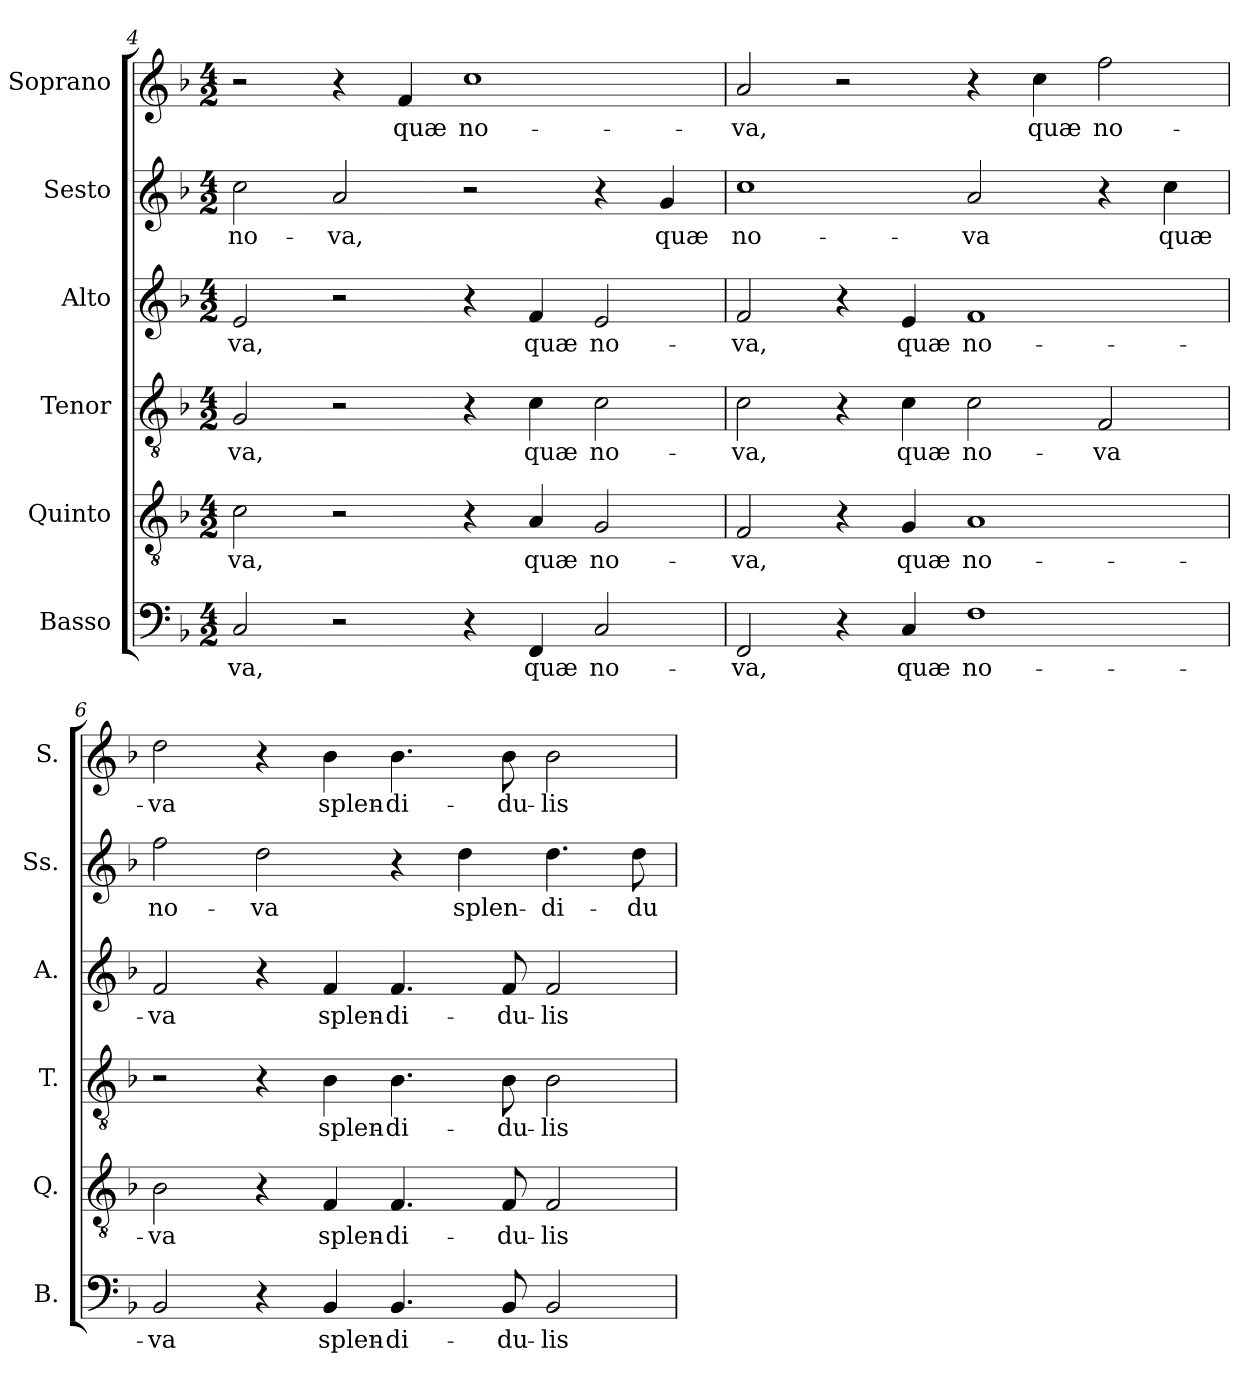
**kern	**text	**kern	**text	**kern	**text	**kern	**text	**kern	**text	**kern	**text
*part6	*part6	*part5	*part5	*part4	*part4	*part3	*part3	*part2	*part2	*part1	*part1
*staff6	*staff6	*staff5	*staff5	*staff4	*staff4	*staff3	*staff3	*staff2	*staff2	*staff1	*staff1
*I"Basso	*	*I"Quinto	*	*I"Tenor	*	*I"Alto	*	*I"Sesto	*	*I"Soprano	*
*I'B.	*	*I'Q.	*	*I'T.	*	*I'A.	*	*I'Ss.	*	*I'S.	*
*clefF4	*	*clefGv2	*	*clefGv2	*	*clefG2	*	*clefG2	*	*clefG2	*
*	*	*ITrd7c12	*	*ITrd7c12	*	*	*	*	*	*	*
*k[b-]	*	*k[b-]	*	*k[b-]	*	*k[b-]	*	*k[b-]	*	*k[b-]	*
*F:	*	*F:	*	*F:	*	*F:	*	*F:	*	*F:	*
*M4/2	*	*M4/2	*	*M4/2	*	*M4/2	*	*M4/2	*	*M4/2	*
=4	=4	=4	=4	=4	=4	=4	=4	=4	=4	=4	=4
!	!LO:LY:b:color=#000000	!	!	!	!	!	!	!	!	!	!
!	!	!	!LO:LY:b:color=#000000	!	!	!	!	!	!	!	!
!	!	!	!	!	!LO:LY:b:color=#000000	!	!	!	!	!	!
!	!	!	!	!	!	!	!LO:LY:b:color=#000000	!	!	!	!
!	!	!	!	!	!	!	!	!	!LO:LY:b:color=#000000	!	!
2Ci/	-va,	2Ci\	-va,	2GGi/	-va,	2ei/	-va,	2cci\	no-	2r	.
!	!	!	!	!	!	!	!	!	!LO:LY:b:color=#000000	!	!
2r	.	2r	.	2r	.	2r	.	2ai/	-va,	4r	.
!	!	!	!	!	!	!	!	!	!	!	!LO:LY:b:color=#000000
.	.	.	.	.	.	.	.	.	.	4fi/	quæ
!	!	!	!	!	!	!	!	!	!	!	!LO:LY:b:color=#000000
4r	.	4r	.	4r	.	4r	.	2r	.	1cci	no-
!	!LO:LY:b:color=#000000	!	!	!	!	!	!	!	!	!	!
!	!	!	!LO:LY:b:color=#000000	!	!	!	!	!	!	!	!
!	!	!	!	!	!LO:LY:b:color=#000000	!	!	!	!	!	!
!	!	!	!	!	!	!	!LO:LY:b:color=#000000	!	!	!	!
4FFi/	quæ	4AAi/	quæ	4Ci\	quæ	4fi/	quæ	.	.	.	.
!	!LO:LY:b:color=#000000	!	!	!	!	!	!	!	!	!	!
!	!	!	!LO:LY:b:color=#000000	!	!	!	!	!	!	!	!
!	!	!	!	!	!LO:LY:b:color=#000000	!	!	!	!	!	!
!	!	!	!	!	!	!	!LO:LY:b:color=#000000	!	!	!	!
2Ci/	no-	2GGi/	no-	2Ci\	no-	2ei/	no-	4r	.	.	.
!	!	!	!	!	!	!	!	!	!LO:LY:b:color=#000000	!	!
.	.	.	.	.	.	.	.	4gi/	quæ	.	.
=5	=5	=5	=5	=5	=5	=5	=5	=5	=5	=5	=5
!	!LO:LY:b:color=#000000	!	!	!	!	!	!	!	!	!	!
!	!	!	!LO:LY:b:color=#000000	!	!	!	!	!	!	!	!
!	!	!	!	!	!LO:LY:b:color=#000000	!	!	!	!	!	!
!	!	!	!	!	!	!	!LO:LY:b:color=#000000	!	!	!	!
!	!	!	!	!	!	!	!	!	!LO:LY:b:color=#000000	!	!
!	!	!	!	!	!	!	!	!	!	!	!LO:LY:b:color=#000000
2FFi/	-va,	2FFi/	-va,	2Ci\	-va,	2fi/	-va,	1cci	no-	2ai/	-va,
4r	.	4r	.	4r	.	4r	.	.	.	2r	.
!	!LO:LY:b:color=#000000	!	!	!	!	!	!	!	!	!	!
!	!	!	!LO:LY:b:color=#000000	!	!	!	!	!	!	!	!
!	!	!	!	!	!LO:LY:b:color=#000000	!	!	!	!	!	!
!	!	!	!	!	!	!	!LO:LY:b:color=#000000	!	!	!	!
4Ci/	quæ	4GGi/	quæ	4Ci\	quæ	4ei/	quæ	.	.	.	.
!	!LO:LY:b:color=#000000	!	!	!	!	!	!	!	!	!	!
!	!	!	!LO:LY:b:color=#000000	!	!	!	!	!	!	!	!
!	!	!	!	!	!LO:LY:b:color=#000000	!	!	!	!	!	!
!	!	!	!	!	!	!	!LO:LY:b:color=#000000	!	!	!	!
!	!	!	!	!	!	!	!	!	!LO:LY:b:color=#000000	!	!
1Fi	no-	1AAi	no-	2Ci\	no-	1fi	no-	2ai/	-va	4r	.
!	!	!	!	!	!	!	!	!	!	!	!LO:LY:b:color=#000000
.	.	.	.	.	.	.	.	.	.	4cci\	quæ
!	!	!	!	!	!LO:LY:b:color=#000000	!	!	!	!	!	!
!	!	!	!	!	!	!	!	!	!	!	!LO:LY:b:color=#000000
.	.	.	.	2FFi/	-va	.	.	4r	.	2ffi\	no-
!	!	!	!	!	!	!	!	!	!LO:LY:b:color=#000000	!	!
.	.	.	.	.	.	.	.	4cci\	quæ	.	.
=6	=6	=6	=6	=6	=6	=6	=6	=6	=6	=6	=6
!	!LO:LY:b:color=#000000	!	!	!	!	!	!	!	!	!	!
!	!	!	!LO:LY:b:color=#000000	!	!	!	!	!	!	!	!
!	!	!	!	!	!	!	!LO:LY:b:color=#000000	!	!	!	!
!	!	!	!	!	!	!	!	!	!LO:LY:b:color=#000000	!	!
!	!	!	!	!	!	!	!	!	!	!	!LO:LY:b:color=#000000
2BB-i/	-va	2BB-i\	-va	2r	.	2fi/	-va	2ffi\	no-	2ddi\	-va
!	!	!	!	!	!	!	!	!	!LO:LY:b:color=#000000	!	!
4r	.	4r	.	4r	.	4r	.	2ddi\	-va	4r	.
!	!LO:LY:b:color=#000000	!	!	!	!	!	!	!	!	!	!
!	!	!	!LO:LY:b:color=#000000	!	!	!	!	!	!	!	!
!	!	!	!	!	!LO:LY:b:color=#000000	!	!	!	!	!	!
!	!	!	!	!	!	!	!LO:LY:b:color=#000000	!	!	!	!
!	!	!	!	!	!	!	!	!	!	!	!LO:LY:b:color=#000000
4BB-i/	splen-	4FFi/	splen-	4BB-i\	splen-	4fi/	splen-	.	.	4b-i\	splen-
!	!LO:LY:b:color=#000000	!	!	!	!	!	!	!	!	!	!
!	!	!	!LO:LY:b:color=#000000	!	!	!	!	!	!	!	!
!	!	!	!	!	!LO:LY:b:color=#000000	!	!	!	!	!	!
!	!	!	!	!	!	!	!LO:LY:b:color=#000000	!	!	!	!
!	!	!	!	!	!	!	!	!	!	!	!LO:LY:b:color=#000000
4.BB-i/	-di-	4.FFi/	-di-	4.BB-i\	-di-	4.fi/	-di-	4r	.	4.b-i\	-di-
!	!	!	!	!	!	!	!	!	!LO:LY:b:color=#000000	!	!
.	.	.	.	.	.	.	.	4ddi\	splen-	.	.
!	!LO:LY:b:color=#000000	!	!	!	!	!	!	!	!	!	!
!	!	!	!LO:LY:b:color=#000000	!	!	!	!	!	!	!	!
!	!	!	!	!	!LO:LY:b:color=#000000	!	!	!	!	!	!
!	!	!	!	!	!	!	!LO:LY:b:color=#000000	!	!	!	!
!	!	!	!	!	!	!	!	!	!	!	!LO:LY:b:color=#000000
8BB-i/	-du-	8FFi/	-du-	8BB-i\	-du-	8fi/	-du-	.	.	8b-i\	-du-
!	!LO:LY:b:color=#000000	!	!	!	!	!	!	!	!	!	!
!	!	!	!LO:LY:b:color=#000000	!	!	!	!	!	!	!	!
!	!	!	!	!	!LO:LY:b:color=#000000	!	!	!	!	!	!
!	!	!	!	!	!	!	!LO:LY:b:color=#000000	!	!	!	!
!	!	!	!	!	!	!	!	!	!LO:LY:b:color=#000000	!	!
!	!	!	!	!	!	!	!	!	!	!	!LO:LY:b:color=#000000
2BB-i/	-lis	2FFi/	-lis	2BB-i\	-lis	2fi/	-lis	4.ddi\	-di-	2b-i\	-lis
!	!	!	!	!	!	!	!	!	!LO:LY:b:color=#000000	!	!
.	.	.	.	.	.	.	.	8ddi\	-du-	.	.
=	=	=	=	=	=	=	=	=	=	=	=
*-	*-	*-	*-	*-	*-	*-	*-	*-	*-	*-	*-
